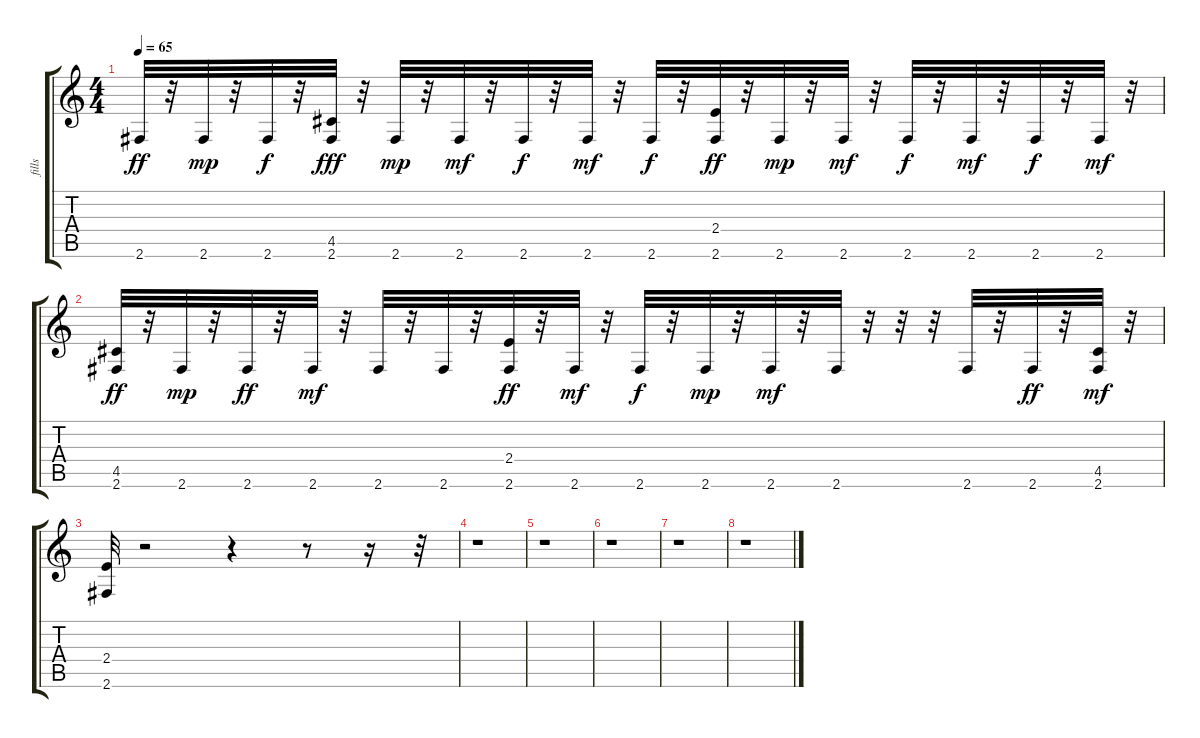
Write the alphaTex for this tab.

\track ("fills" "fills") {instrument distortionguitar}
\staff {score tabs}
\tuning (E4 B3 G3 D3 A2 E2) {hide}
\ts (4 4)
\tempo 65
\clef g2
\ks c
2.6.32{dy ff} r.32 2.6.32{dy mp} r.32 2.6.32{dy f} r.32 (4.5 2.6).32{dy fff} r.32 2.6.32{dy mp} r.32 2.6.32{dy mf} r.32 2.6.32{dy f} r.32 2.6.32{dy mf} r.32 2.6.32{dy f} r.32 (2.4 2.6).32{dy ff} r.32 2.6.32{dy mp} r.32 2.6.32{dy mf} r.32 2.6.32{dy f} r.32 2.6.32{dy mf} r.32 2.6.32{dy f} r.32 2.6.32{dy mf} r.32 |
(4.5 2.6).32{dy ff} r.32 2.6.32{dy mp} r.32 2.6.32{dy ff} r.32 2.6.32{dy mf} r.32 2.6.32 r.32 2.6.32 r.32 (2.4 2.6).32{dy ff} r.32 2.6.32{dy mf} r.32 2.6.32{dy f} r.32 2.6.32{dy mp} r.32 2.6.32{dy mf} r.32 2.6.32 r.32 r.32 r.32 2.6.32 r.32 2.6.32{dy ff} r.32 (4.5 2.6).32{dy mf} r.32 |
(2.4 2.6).32 r.2 r.4 r.8 r.16 r.32 |
r.1 |
r.1 |
r.1 |
r.1 |
r.1
